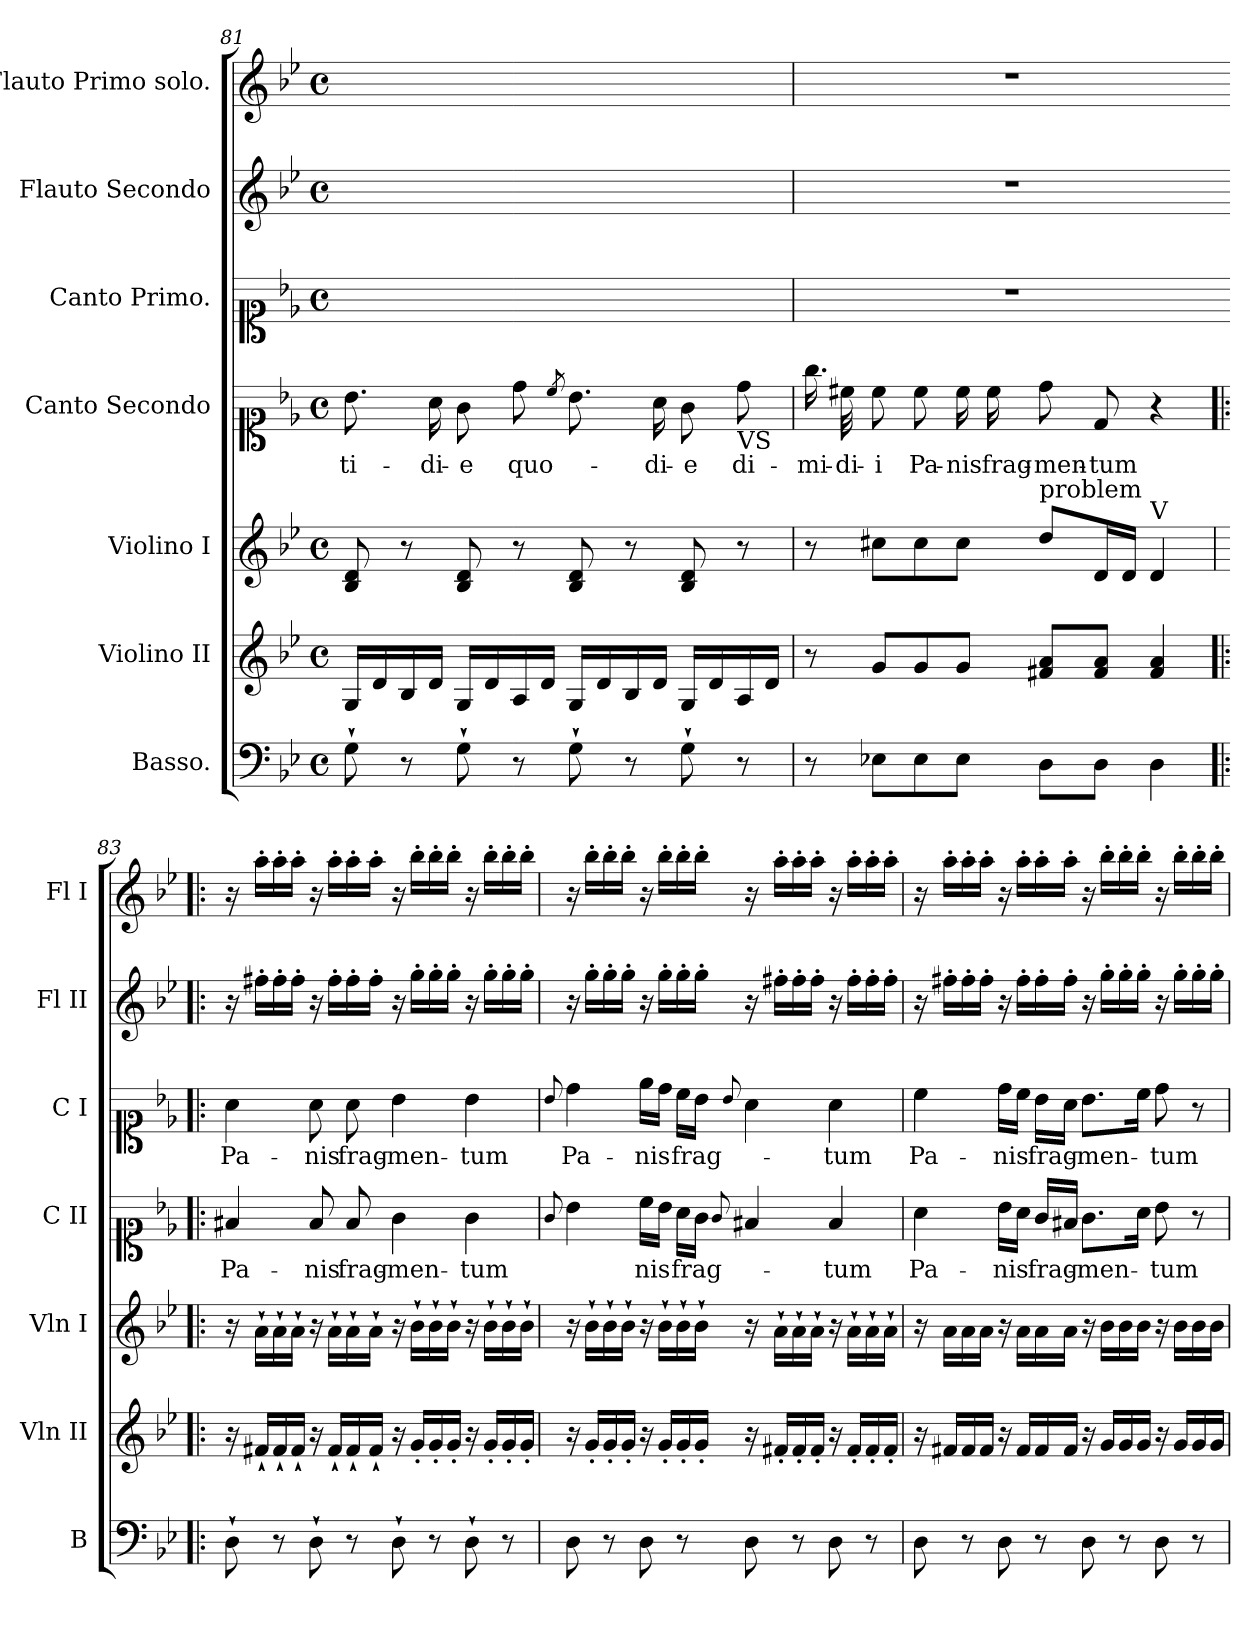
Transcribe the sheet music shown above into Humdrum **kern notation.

**kern	**kern	**dynam	**kern	**dynam	**kern	**text	**kern	**text	**kern	**dynam	**kern	**dynam
*part7	*part6	*part6	*part5	*part5	*part4	*part4	*part3	*part3	*part2	*part2	*part1	*part1
*staff7	*staff6	*staff6	*staff5	*staff5	*staff4	*staff4	*staff3	*staff3	*staff2	*staff2	*staff1	*staff1
*I"Basso.	*I"Violino II	*	*I"Violino I	*	*I"Canto Secondo	*	*I"Canto Primo.	*	*I"Flauto Secondo	*	*I"Flauto Primo solo.	*
*I'B	*I'Vln II	*	*I'Vln I	*	*I'C II	*	*I'C I	*	*I'Fl II	*	*I'Fl I	*
*clefF4	*clefG2	*	*clefG2	*	*clefC1	*	*clefC1	*	*clefG2	*	*clefG2	*
*k[b-e-]	*k[b-e-]	*	*k[b-e-]	*	*k[b-e-]	*	*k[b-e-]	*	*k[b-e-]	*	*k[b-e-]	*
*g:	*g:	*	*g:	*	*g:	*	*g:	*	*g:	*	*g:	*
*M4/4	*M4/4	*	*M4/4	*	*M4/4	*	*M4/4	*	*M4/4	*	*M4/4	*
*met(c)	*met(c)	*	*met(c)	*	*met(c)	*	*met(c)	*	*met(c)	*	*met(c)	*
=81	=81	=81	=81	=81	=81	=81	=81	=81	=81	=81	=81	=81
8G`\	16G/LL	.	8B-/ 8d/	.	8.b-\	-ti-	1ryy	.	1ryy	.	1ryy	.
.	16d/	.	.	.	.	.	.	.	.	.	.	.
8r	16B-/	.	8r	.	.	.	.	.	.	.	.	.
.	16d/JJ	.	.	.	16a\	-di-	.	.	.	.	.	.
8G`\	16G/LL	.	8B-/ 8d/	.	8g\	-e	.	.	.	.	.	.
.	16d/	.	.	.	.	.	.	.	.	.	.	.
8r	16A/	.	8r	.	8dd\	quo-	.	.	.	.	.	.
.	16d/JJ	.	.	.	.	.	.	.	.	.	.	.
.	.	.	.	.	8qcc/	.	.	.	.	.	.	.
8G`\	16G/LL	.	8B-/ 8d/	.	8.b-\	.	.	.	.	.	.	.
.	16d/	.	.	.	.	.	.	.	.	.	.	.
8r	16B-/	.	8r	.	.	.	.	.	.	.	.	.
.	16d/JJ	.	.	.	16a\	-di-	.	.	.	.	.	.
8G`\	16G/LL	.	8B-/ 8d/	.	8g\	-e	.	.	.	.	.	.
.	16d/	.	.	.	.	.	.	.	.	.	.	.
!	!	!	!	!	!LO:TX:b:t=VS	!	!	!	!	!	!	!
8r	16A/	.	8r	.	8dd\	di-	.	.	.	.	.	.
.	16d/JJ	.	.	.	.	.	.	.	.	.	.	.
=82	=82	=82	=82	=82	=82	=82	=82	=82	=82	=82	=82	=82
8r	8r	.	8r	.	16.gg\	-mi-	1r	.	1r	.	1r	.
.	.	.	.	.	32cc#X\	-di-	.	.	.	.	.	.
8E-X\L	8g/L	.	8cc#X\L	.	8cc#\	-i	.	.	.	.	.	.
8E-\	8g/	.	8cc#\	.	8cc#\	Pa-	.	.	.	.	.	.
8E-\J	8g/J	.	8cc#\J	.	16cc#\	-nis	.	.	.	.	.	.
.	.	.	.	.	16cc#\	frag-	.	.	.	.	.	.
!	!	!	!LO:TX:a:t=problem	!	!	!	!	!	!	!	!	!
8D\L	8f#X/ 8a/L	.	8dd\L	.	8dd\	-men-	.	.	.	.	.	.
8D\J	8f#/ 8a/J	.	16d/L	.	8d/	-tum	.	.	.	.	.	.
.	.	.	16d/JJ	.	.	.	.	.	.	.	.	.
!	!	!	!LO:TX:a:t=V	!	!	!	!	!	!	!	!	!
4D\	4f#/ 4a/	.	4d/	.	4r	.	.	.	.	.	.	.
=83!|:	=83!|:	=83!|:	=83	=83!|:	=83!|:	=83!|:	=83!|:	=83!|:	=83!|:	=83!|:	=83!|:	=83!|:
8D`\	16r	.	16r	po	4f#X	Pa-	4a\	Pa-	16r	.	16r	.
!	!	!	!	!	!	!	!	!	!	!	!	!LO:DY:b
.	16f#X`/LL	.	16a`\LL	.	.	.	.	.	16ff#X'\LL	.	16aa'\LL	pianiſsimo
!	!	!	!	!	!	!	!	!	!	!LO:DY:b	!	!
8r	16f#`/	pianiſs	16a`\	.	.	.	.	.	16ff#'\	pianiſsimo	16aa'\	.
.	16f#`/JJ	.	16a`\JJ	.	.	.	.	.	16ff#'\JJ	.	16aa'\JJ	.
8D`\	16r	.	16r	.	8f#/	-nis	8a\	-nis	16r	.	16r	.
.	16f#`/LL	.	16a`\LL	.	.	.	.	.	16ff#'\LL	.	16aa'\LL	.
8r	16f#`/	.	16a`\	.	8f#/	frag-	8a\	frag-	16ff#'\	.	16aa'\	.
.	16f#`/JJ	.	16a`\JJ	.	.	.	.	.	16ff#'\JJ	.	16aa'\JJ	.
8D`\	16r	.	16r	.	4g\	-men-	4b-\	-men-	16r	.	16r	.
.	16g'/LL	.	16b-`\LL	.	.	.	.	.	16gg'\LL	.	16bb-'\LL	.
8r	16g'/	.	16b-`\	.	.	.	.	.	16gg'\	.	16bb-'\	.
.	16g'/JJ	.	16b-`\JJ	.	.	.	.	.	16gg'\JJ	.	16bb-'\JJ	.
8D`\	16r	.	16r	.	4g\	-tum	4b-\	-tum	16r	.	16r	.
.	16g'/LL	.	16b-`\LL	.	.	.	.	.	16gg'\LL	.	16bb-'\LL	.
8r	16g'/	.	16b-`\	.	.	.	.	.	16gg'\	.	16bb-'\	.
.	16g'/JJ	.	16b-`\JJ	.	.	.	.	.	16gg'\JJ	.	16bb-'\JJ	.
=84	=84	=84	=84	=84	=84	=84	=84	=84	=84	=84	=84	=84
.	.	.	.	.	8qqg/	.	8qqb-/	.	.	.	.	.
8D\	16r	.	16r	.	4b-\	.	4dd\	Pa-	16r	.	16r	.
.	16g'/LL	.	16b-`\LL	.	.	.	.	.	16gg'\LL	.	16bb-'\LL	.
8r	16g'/	.	16b-`\	.	.	.	.	.	16gg'\	.	16bb-'\	.
.	16g'/JJ	.	16b-`\JJ	.	.	.	.	.	16gg'\JJ	.	16bb-'\JJ	.
8D\	16r	.	16r	.	16cc\LL	-nis	16ee-\LL	-nis	16r	.	16r	.
.	16g'/LL	.	16b-`\LL	.	16b-\JJ	.	16dd\JJ	.	16gg'\LL	.	16bb-'\LL	.
8r	16g'/	.	16b-`\	.	16a\LL	frag-	16cc\LL	frag-	16gg'\	.	16bb-'\	.
.	16g'/JJ	.	16b-`\JJ	.	16g\JJ	.	16b-\JJ	.	16gg'\JJ	.	16bb-'\JJ	.
.	.	.	.	.	8qqg/	.	8qqb-/	.	.	.	.	.
8D\	16r	.	16r	.	4f#X/	.	4a\	.	16r	.	16r	.
.	16f#X'/LL	.	16a`\LL	.	.	.	.	.	16ff#X'\LL	.	16aa'\LL	.
8r	16f#'/	.	16a`\	.	.	.	.	.	16ff#'\	.	16aa'\	.
.	16f#'/JJ	.	16a`\JJ	.	.	.	.	.	16ff#'\JJ	.	16aa'\JJ	.
8D\	16r	.	16r	.	4f#/	-tum	4a\	-tum	16r	.	16r	.
.	16f#'/LL	.	16a`\LL	.	.	.	.	.	16ff#'\LL	.	16aa'\LL	.
8r	16f#'/	.	16a`\	.	.	.	.	.	16ff#'\	.	16aa'\	.
.	16f#'/JJ	.	16a`\JJ	.	.	.	.	.	16ff#'\JJ	.	16aa'\JJ	.
=85	=85	=85	=85	=85	=85	=85	=85	=85	=85	=85	=85	=85
8D\	16r	.	16r	.	4a\	Pa-	4cc\	Pa-	16r	.	16r	.
.	16f#X/LL	.	16a\LL	.	.	.	.	.	16ff#X'\LL	.	16aa'\LL	.
8r	16f#/	.	16a\	.	.	.	.	.	16ff#'\	.	16aa'\	.
.	16f#/JJ	.	16a\JJ	.	.	.	.	.	16ff#'\JJ	.	16aa'\JJ	.
8D\	16r	.	16r	.	16b-\LL	-nis	16dd\LL	-nis	16r	.	16r	.
.	16f#/LL	.	16a\LL	.	16a\JJ	.	16cc\JJ	.	16ff#'\LL	.	16aa'\LL	.
8r	16f#/	.	16a\	.	16g/LL	frag-	16b-\LL	frag-	16ff#'\	.	16aa'\	.
.	16f#/JJ	.	16a\JJ	.	16f#X/JJ	.	16a\JJ	.	16ff#'\JJ	.	16aa'\JJ	.
8D\	16r	.	16r	.	8.g\L	-men-	8.b-\L	-men-	16r	.	16r	.
.	16g/LL	.	16b-\LL	.	.	.	.	.	16gg'\LL	.	16bb-'\LL	.
8r	16g/	.	16b-\	.	.	.	.	.	16gg'\	.	16bb-'\	.
.	16g/JJ	.	16b-\JJ	.	16a\Jk	.	16cc\Jk	.	16gg'\JJ	.	16bb-'\JJ	.
8D\	16r	.	16r	.	8b-\	-tum	8dd\	-tum	16r	.	16r	.
.	16g/LL	.	16b-\LL	.	.	.	.	.	16gg'\LL	.	16bb-'\LL	.
8r	16g/	.	16b-\	.	8r	.	8r	.	16gg'\	.	16bb-'\	.
.	16g/JJ	.	16b-\JJ	.	.	.	.	.	16gg'\JJ	.	16bb-'\JJ	.
=	=	=	=	=	=	=	=	=	=	=	=	=
*-	*-	*-	*-	*-	*-	*-	*-	*-	*-	*-	*-	*-
